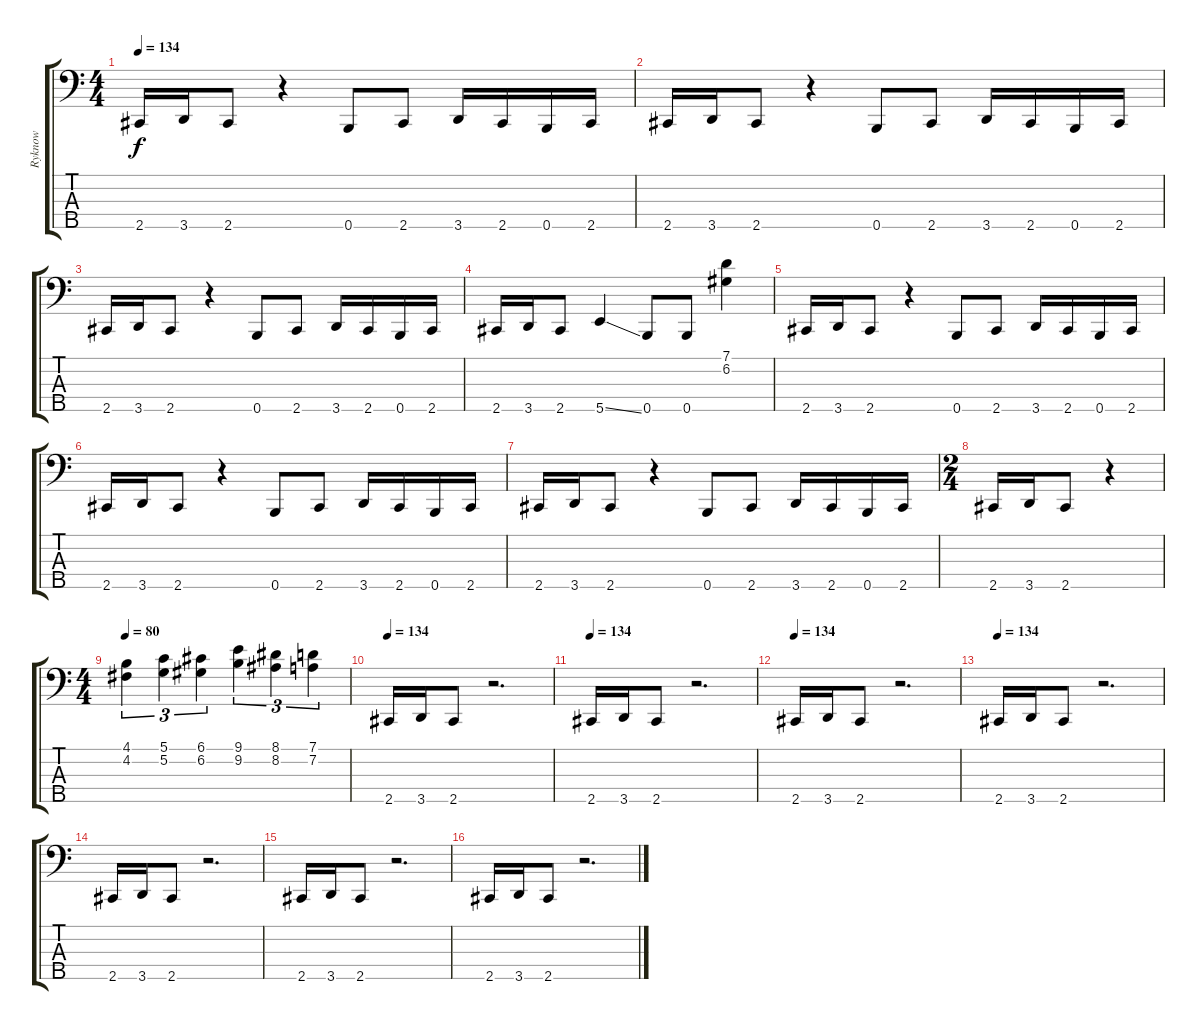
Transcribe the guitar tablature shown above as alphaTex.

\track ("Ryknow" "Ryknow") {instrument slapbass2}
\staff {score tabs}
\tuning (G2 D2 A1 E1 B0) {hide}
\ts (4 4)
\tempo 134
\clef f4
\ks c
2.5.16{dy f} 3.5.16 2.5.8 r.4 0.5.8 2.5.8 3.5.16 2.5.16 0.5.16 2.5.16 |
2.5.16 3.5.16 2.5.8 r.4 0.5.8 2.5.8 3.5.16 2.5.16 0.5.16 2.5.16 |
2.5.16 3.5.16 2.5.8 r.4 0.5.8 2.5.8 3.5.16 2.5.16 0.5.16 2.5.16 |
2.5.16 3.5.16 2.5.8 5.5{ss}.4 0.5.8 0.5.8 (7.1 6.2).4 |
2.5.16 3.5.16 2.5.8 r.4 0.5.8 2.5.8 3.5.16 2.5.16 0.5.16 2.5.16 |
2.5.16 3.5.16 2.5.8 r.4 0.5.8 2.5.8 3.5.16 2.5.16 0.5.16 2.5.16 |
2.5.16 3.5.16 2.5.8 r.4 0.5.8 2.5.8 3.5.16 2.5.16 0.5.16 2.5.16 |
\ts (2 4)
2.5.16 3.5.16 2.5.8 r.4 |
\ts (4 4)
\tempo 80
(4.1 4.2).4{tu (3 2)} (5.1 5.2).4{tu (3 2)} (6.1 6.2).4{tu (3 2)} (9.1 9.2).4{tu (3 2)} (8.1 8.2).4{tu (3 2)} (7.1 7.2).4{tu (3 2)} |
\tempo 134
2.5.16 3.5.16 2.5.8 r.2{d} |
\tempo 134
2.5.16 3.5.16 2.5.8 r.2{d} |
\tempo 134
2.5.16 3.5.16 2.5.8 r.2{d} |
\tempo 134
2.5.16 3.5.16 2.5.8 r.2{d} |
2.5.16 3.5.16 2.5.8 r.2{d} |
2.5.16 3.5.16 2.5.8 r.2{d} |
2.5.16 3.5.16 2.5.8 r.2{d}
